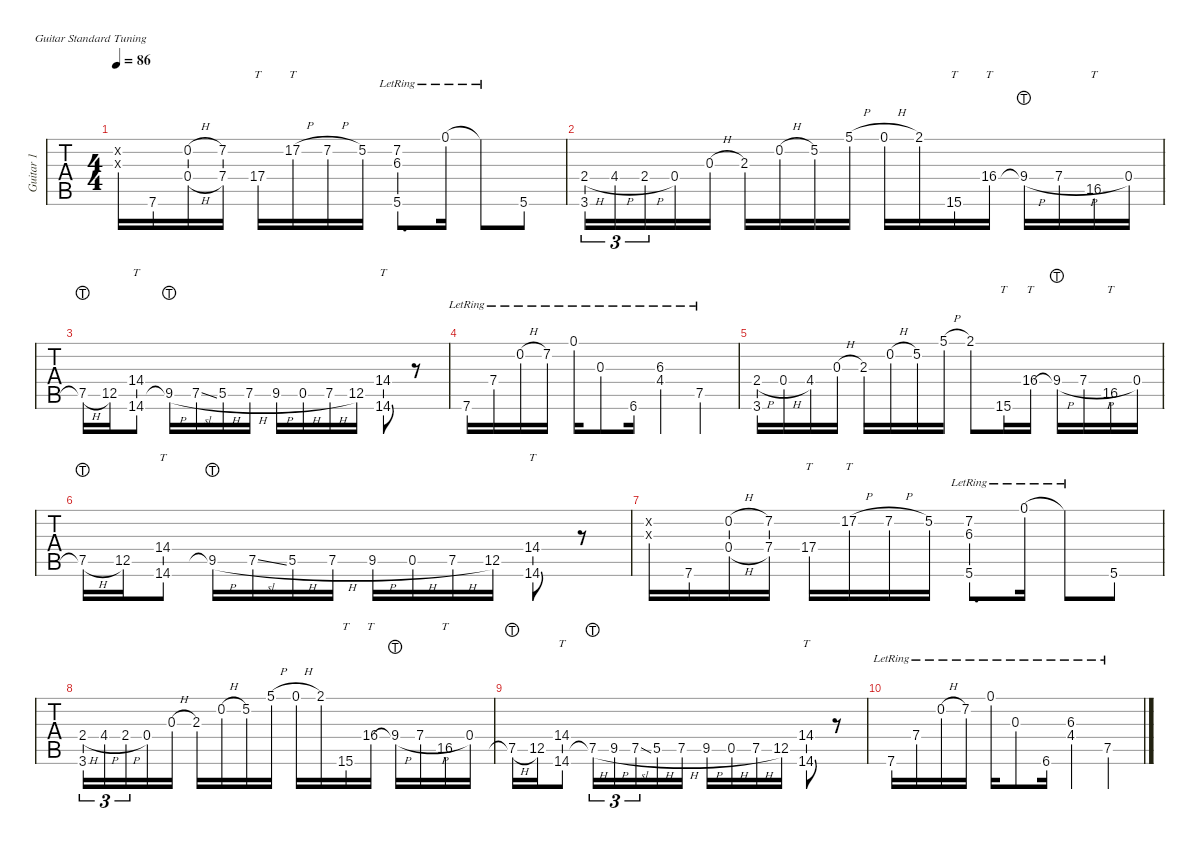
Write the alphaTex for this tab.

\hideDynamics
\bracketExtendMode nobrackets
\multiTrackTrackNamePolicy allsystems
\firstSystemTrackNameMode fullname
\otherSystemsTrackNameMode fullname
\otherSystemsTrackNameOrientation horizontal
\track ("Guitar 1" "Guitar 1") {instrument overdrivenguitar}
\staff {tabs}
\tuning (E4 B3 G3 D3 A2 E2)
\ts (4 4)
\scale
0.991465
\tempo 86
\accidentals auto
\clef g2
\ottava regular
\simile none
\ks c
(0.2{x} 0.3{x}).16{dy mf} 7.6.16 (0.4{h} 0.2{h}).16 (7.2{acc #} 7.4).16 17.4.16{tt} 17.2{h}.16{tt} 7.2{h acc #}.16 5.2.16 (5.6{lr} 7.2{lr acc #} 6.3{lr acc #}).8{d} 0.1{lr}.16 0.1{lr t}.8 5.6.8 |
\scale
1.00237 (3.6 2.4{h}).16{tu (3 2)} 4.4{h acc #}.16{tu (3 2)} 2.4{h}.16{tu (3 2) beam merge} 0.4.16 0.3{h}.16 2.3.16 0.2{h}.16 5.2.16 5.1{h}.16 0.1{h}.16 2.1{acc #}.16 15.6.16{tt} 16.4{acc #}.16{tt} 9.4{h lht}.16 7.4{h}.16 16.5{acc #}.16{tt} 0.4.16 |
\scale
1.00665 7.5{h lht}.16 12.5.16 (14.6{acc #} 14.4).8{tt} 9.5{h lht acc #}.16 7.5{sl}.16{beam merge} 5.5{h}.16 7.5{h}.16 9.5{h acc #}.16 0.5{h}.16 7.5{h}.16 12.5.16 (14.6{acc #} 14.4).8{tt} r.8 |
\scale
0.990977 7.6{lr}.16 7.4{lr}.16 0.2{h lr}.16 7.2{lr acc #}.16 0.1{lr}.16 0.3{lr}.8 6.6{lr acc #}.16 (4.4{lr acc #} 6.3{lr acc #}).4 7.5{lr}.4 |
\scale
1.00237 (3.6 2.4{h}).16 0.4{h}.16 4.4{acc #}.16 0.3{h}.16 2.3.16 0.2{h}.16 5.2.16 5.1{h}.16 2.1{acc #}.8 15.6.16{tt} 16.4{acc #}.16{tt} 9.4{h lht}.16 7.4{h}.16 16.5{acc #}.16{tt} 0.4.16 |
\scale
1.00978 7.5{h lht}.16 12.5.16 (14.6{acc #} 14.4).8{tt} 9.5{h lht acc #}.16 7.5{sl}.16 5.5{h}.16 7.5{h}.16 9.5{h acc #}.16 0.5{h}.16 7.5{h}.16 12.5.16 (14.6{acc #} 14.4).8{tt} r.8 |
\scale
0.987842 (0.2{x} 0.3{x}).16 7.6.16 (0.4{h} 0.2{h}).16 (7.2{acc #} 7.4).16 17.4.16{tt} 17.2{h}.16{tt} 7.2{h acc #}.16 5.2.16 (5.6{lr} 7.2{lr acc #} 6.3{lr acc #}).8{d} 0.1{lr}.16 0.1{lr t}.8 5.6.8 |
\scale
1.00561 (3.6 2.4{h}).16{tu (3 2)} 4.4{h acc #}.16{tu (3 2)} 2.4{h}.16{tu (3 2) beam merge} 0.4.16 0.3{h}.16 2.3.16 0.2{h}.16 5.2.16 5.1{h}.16 0.1{h}.16 2.1{acc #}.16 15.6.16{tt} 16.4{acc #}.16{tt} 9.4{h lht}.16 7.4{h}.16 16.5{acc #}.16{tt} 0.4.16 |
\scale
1.00362 7.5{h lht}.16 12.5.16 (14.6{acc #} 14.4).8{tt} 7.5{h lht}.16{tu (3 2)} 9.5{h acc #}.16{tu (3 2)} 7.5{sl}.16{tu (3 2) beam merge} 5.5{h}.16 7.5{h}.16 9.5{h acc #}.16 0.5{h}.16 7.5{h}.16 12.5.16 (14.6{acc #} 14.4).8{tt} r.8 |
\scale
0.990767 7.6{lr}.16 7.4{lr}.16 0.2{h lr}.16 7.2{lr acc #}.16 0.1{lr}.16 0.3{lr}.8 6.6{lr acc #}.16 (4.4{lr acc #} 6.3{lr acc #}).4 7.5{lr}.4
